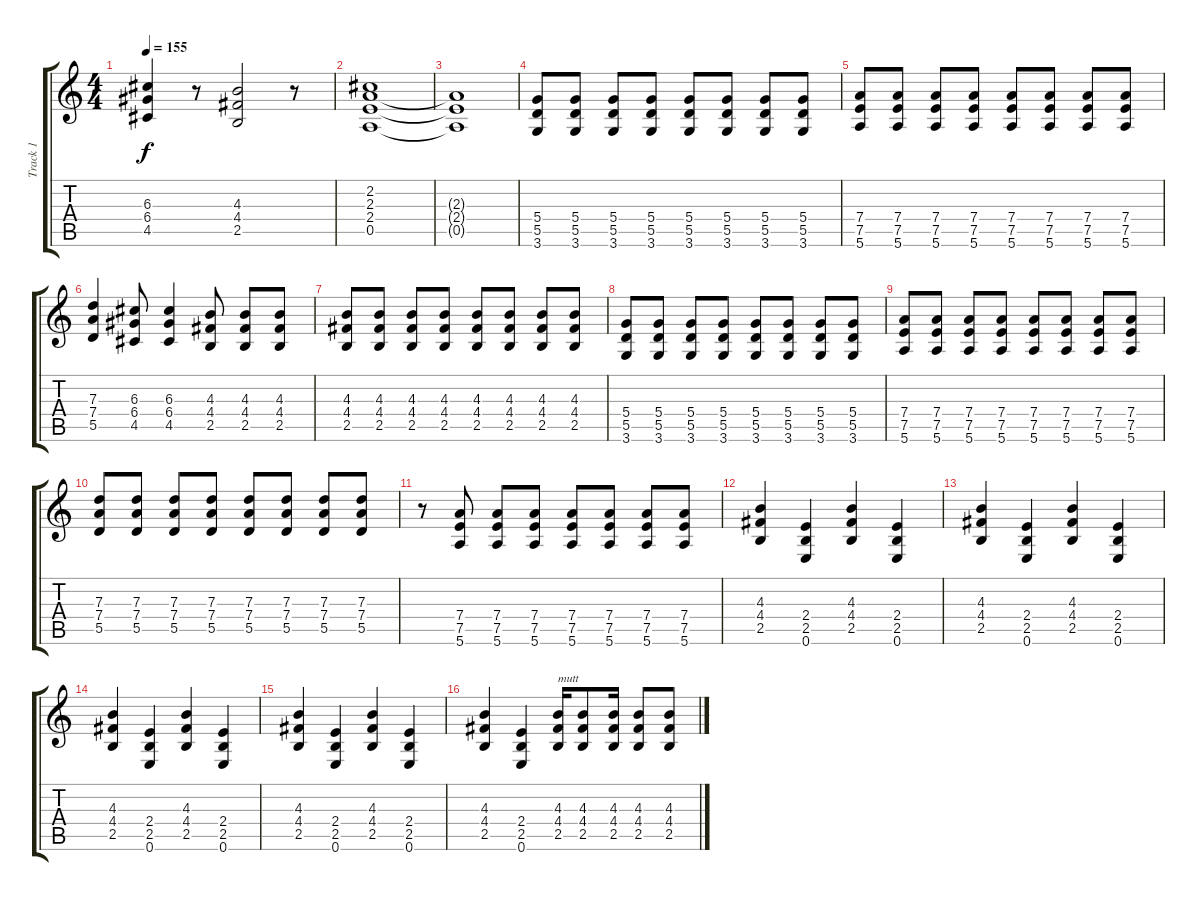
\track ("Track 1" "Track 1") {instrument overdrivenguitar}
\staff {score tabs}
\tuning (E4 B3 G3 D3 A2 E2) {hide}
\ts (4 4)
\tempo 155
\clef g2
\ks c
(6.3 6.4 4.5).4{dy f} r.8 (4.3 4.4 2.5).2 r.8 |
(2.2 2.3 2.4 0.5).1 |
(2.3{t} 2.4{t} 0.5{t}).1 |
(5.4 5.5 3.6).8 (5.4 5.5 3.6).8 (5.4 5.5 3.6).8 (5.4 5.5 3.6).8 (5.4 5.5 3.6).8 (5.4 5.5 3.6).8 (5.4 5.5 3.6).8 (5.4 5.5 3.6).8 |
(7.4 7.5 5.6).8 (7.4 7.5 5.6).8 (7.4 7.5 5.6).8 (7.4 7.5 5.6).8 (7.4 7.5 5.6).8 (7.4 7.5 5.6).8 (7.4 7.5 5.6).8 (7.4 7.5 5.6).8 |
(7.3 7.4 5.5).4 (6.3 6.4 4.5).8 (6.3 6.4 4.5).4 (4.3 4.4 2.5).8 (4.3 4.4 2.5).8 (4.3 4.4 2.5).8 |
(4.3 4.4 2.5).8 (4.3 4.4 2.5).8 (4.3 4.4 2.5).8 (4.3 4.4 2.5).8 (4.3 4.4 2.5).8 (4.3 4.4 2.5).8 (4.3 4.4 2.5).8 (4.3 4.4 2.5).8 |
(5.4 5.5 3.6).8 (5.4 5.5 3.6).8 (5.4 5.5 3.6).8 (5.4 5.5 3.6).8 (5.4 5.5 3.6).8 (5.4 5.5 3.6).8 (5.4 5.5 3.6).8 (5.4 5.5 3.6).8 |
(7.4 7.5 5.6).8 (7.4 7.5 5.6).8 (7.4 7.5 5.6).8 (7.4 7.5 5.6).8 (7.4 7.5 5.6).8 (7.4 7.5 5.6).8 (7.4 7.5 5.6).8 (7.4 7.5 5.6).8 |
(7.3 7.4 5.5).8 (7.3 7.4 5.5).8 (7.3 7.4 5.5).8 (7.3 7.4 5.5).8 (7.3 7.4 5.5).8 (7.3 7.4 5.5).8 (7.3 7.4 5.5).8 (7.3 7.4 5.5).8 |
r.8 (7.4 7.5 5.6).8 (7.4 7.5 5.6).8 (7.4 7.5 5.6).8 (7.4 7.5 5.6).8 (7.4 7.5 5.6).8 (7.4 7.5 5.6).8 (7.4 7.5 5.6).8 |
(4.3 4.4 2.5).4 (2.4 2.5 0.6).4 (4.3 4.4 2.5).4 (2.4 2.5 0.6).4 |
(4.3 4.4 2.5).4 (2.4 2.5 0.6).4 (4.3 4.4 2.5).4 (2.4 2.5 0.6).4 |
(4.3 4.4 2.5).4 (2.4 2.5 0.6).4 (4.3 4.4 2.5).4 (2.4 2.5 0.6).4 |
(4.3 4.4 2.5).4 (2.4 2.5 0.6).4 (4.3 4.4 2.5).4 (2.4 2.5 0.6).4 |
(4.3 4.4 2.5).4 (2.4 2.5 0.6).4 (4.3 4.4 2.5).16{txt "mutt"} (4.3 4.4 2.5).8 (4.3 4.4 2.5).16 (4.3 4.4 2.5).8 (4.3 4.4 2.5).8
